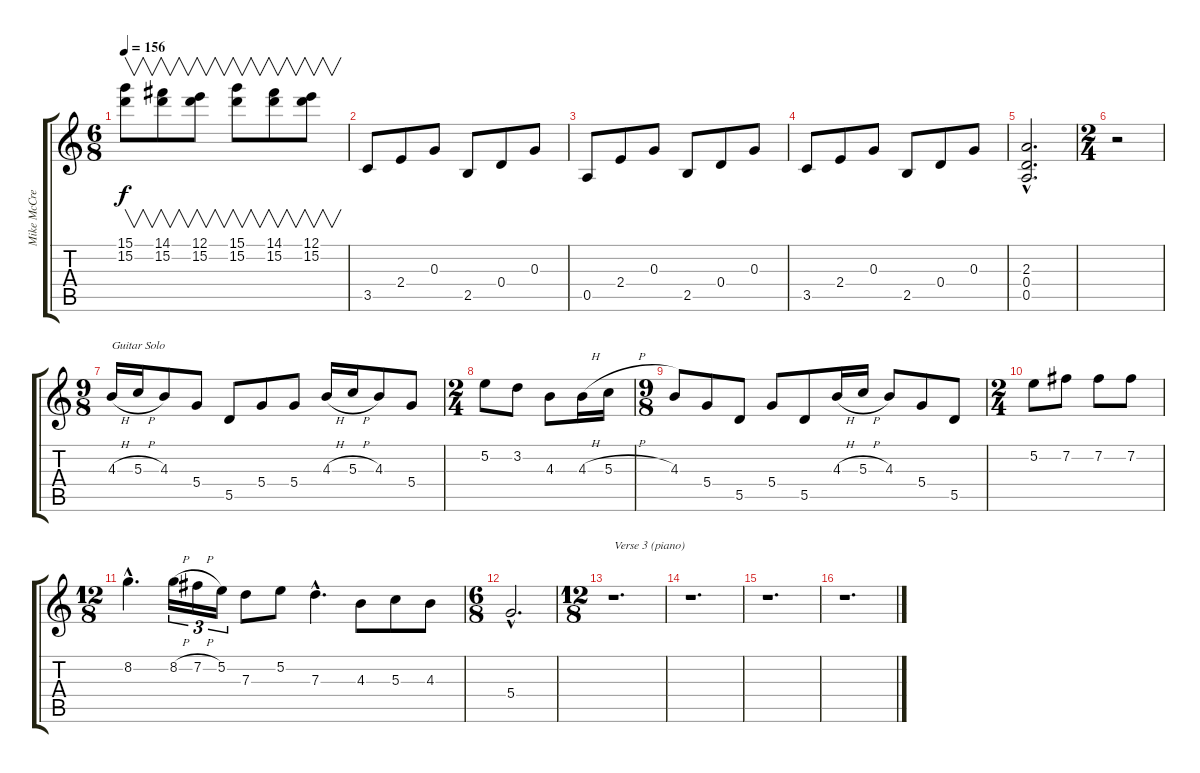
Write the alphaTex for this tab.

\track ("Mike McCready" "Mike McCre") {instrument electricguitarclean}
\staff {score tabs}
\tuning (E4 B3 G3 D3 A2 E2) {hide}
\ts (6 8)
\tempo 156
\clef g2
\ks c
(15.1 15.2).8{v dy f} (14.1 15.2).8{v} (12.1 15.2).8{v} (15.1 15.2).8{v} (14.1 15.2).8{v} (12.1 15.2).8{v} |
3.5.8 2.4.8 0.3.8 2.5.8 0.4.8 0.3.8 |
0.5.8 2.4.8 0.3.8 2.5.8 0.4.8 0.3.8 |
3.5.8 2.4.8 0.3.8 2.5.8 0.4.8 0.3.8 |
(2.3{hac} 0.4{hac} 0.5{hac}).2{d} |
\ts (2 4)
r.2 |
\ts (9 8)
4.3{h}.16{txt "Guitar Solo" instrument distortionguitar} 5.3{h}.16{instrument distortionguitar} 4.3.8{instrument distortionguitar} 5.4.8{instrument distortionguitar} 5.5.8{instrument distortionguitar} 5.4.8{instrument distortionguitar} 5.4.8{instrument distortionguitar} 4.3{h}.16{instrument distortionguitar} 5.3{h}.16{instrument distortionguitar} 4.3.8{instrument distortionguitar} 5.4.8{instrument distortionguitar} |
\ts (2 4)
5.2.8{instrument distortionguitar} 3.2.8{instrument distortionguitar} 4.3.8{instrument distortionguitar} 4.3{h}.16{instrument distortionguitar} 5.3{h}.16{instrument distortionguitar} |
\ts (9 8)
4.3.8{instrument distortionguitar} 5.4.8{instrument distortionguitar} 5.5.8{instrument distortionguitar} 5.4.8{instrument distortionguitar} 5.5.8{instrument distortionguitar} 4.3{h}.16{instrument distortionguitar} 5.3{h}.16{instrument distortionguitar} 4.3.8{instrument distortionguitar} 5.4.8{instrument distortionguitar} 5.5.8{instrument distortionguitar} |
\ts (2 4)
5.2.8{instrument distortionguitar} 7.2.8{instrument distortionguitar} 7.2.8{instrument distortionguitar} 7.2.8{instrument distortionguitar} |
\ts (12 8)
8.2{hac}.4{d instrument distortionguitar} 8.2{h}.16{tu (3 2) instrument distortionguitar} 7.2{h}.16{tu (3 2) instrument distortionguitar} 5.2.16{tu (3 2) instrument distortionguitar} 7.3.8{instrument distortionguitar} 5.2.8{instrument distortionguitar} 7.3{hac}.4{d instrument distortionguitar} 4.3.8{instrument distortionguitar} 5.3.8{instrument distortionguitar} 4.3.8{instrument distortionguitar} |
\ts (6 8)
5.4{hac}.2{d instrument distortionguitar} |
\ts (12 8)
r.1{d txt "Verse 3 (piano)"} |
r.1{d} |
r.1{d} |
r.1{d}
